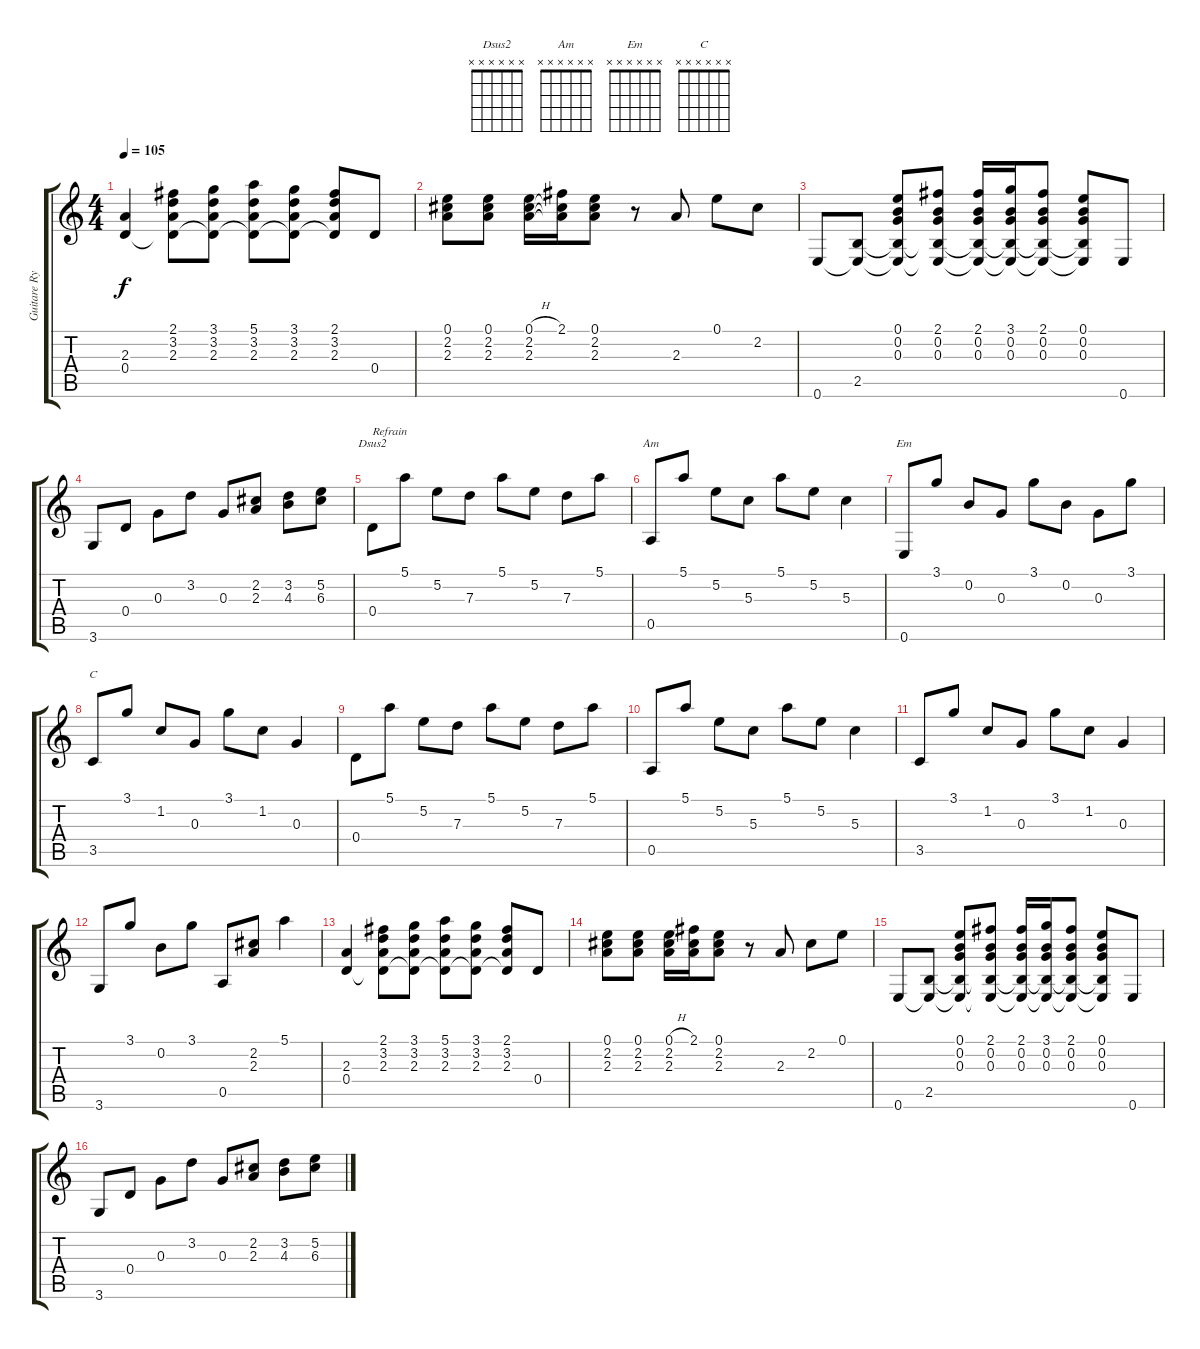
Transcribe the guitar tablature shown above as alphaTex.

\track ("Guitare Rythme" "Guitare Ry") {instrument electricguitarjazz}
\staff {score tabs}
\tuning (E4 B3 G3 D3 A2 E2) {hide}
\chord ("Dsus2" x x x x x x)
\chord ("Am" x x x x x x)
\chord ("Em" x x x x x x)
\chord ("C" x x x x x x)
\ts (4 4)
\tempo 105
\clef g2
\ks c
(2.3 0.4).4{dy f} (2.1 3.2 2.3 0.4{t}).8 (3.1 3.2 2.3 0.4{t}).8 (5.1 3.2 2.3 0.4{t}).8 (3.1 3.2 2.3 0.4{t}).8 (2.1 3.2 2.3 0.4{t}).8 0.4.8 |
(0.1 2.2 2.3).8 (0.1 2.2 2.3).8 (0.1{h} 2.2{h} 2.3{h}).16 (2.1 2.2{t} 2.3{t}).16 (0.1 2.2 2.3).8 r.8 2.3.8 0.1.8 2.2.8 |
0.6.8 (2.5 0.6{t}).8 (0.1 0.2 0.3 2.5{t} 0.6{t}).8 (2.1 0.2 0.3 2.5{t} 0.6{t}).8 (2.1 0.2 0.3 2.5{t} 0.6{t}).16 (3.1 0.2 0.3 2.5{t} 0.6{t}).16 (2.1 0.2 0.3 2.5{t} 0.6{t}).8 (0.1 0.2 0.3 2.5{t} 0.6{t}).8 0.6.8 |
3.6.8 0.4.8 0.3.8 3.2.8 0.3.8 (2.2 2.3).8 (3.2 4.3).8 (5.2 6.3).8 |
0.4.8{ch "Dsus2" txt "Refrain" instrument electricguitarclean} 5.1.8 5.2.8 7.3.8 5.1.8 5.2.8 7.3.8 5.1.8 |
0.5.8{ch "Am"} 5.1.8 5.2.8 5.3.8 5.1.8 5.2.8 5.3.4 |
0.6.8{ch "Em"} 3.1.8 0.2.8 0.3.8 3.1.8 0.2.8 0.3.8 3.1.8 |
3.5.8{ch "C"} 3.1.8 1.2.8 0.3.8 3.1.8 1.2.8 0.3.4 |
0.4.8 5.1.8 5.2.8 7.3.8 5.1.8 5.2.8 7.3.8 5.1.8 |
0.5.8 5.1.8 5.2.8 5.3.8 5.1.8 5.2.8 5.3.4 |
3.5.8 3.1.8 1.2.8 0.3.8 3.1.8 1.2.8 0.3.4 |
3.6.8 3.1.8 0.2.8 3.1.8 0.5.8 (2.2 2.3).8 5.1.4 |
(2.3 0.4).4{instrument electricguitarjazz} (2.1 3.2 2.3 0.4{t}).8 (3.1 3.2 2.3 0.4{t}).8 (5.1 3.2 2.3 0.4{t}).8 (3.1 3.2 2.3 0.4{t}).8 (2.1 3.2 2.3 0.4{t}).8 0.4.8 |
(0.1 2.2 2.3).8 (0.1 2.2 2.3).8 (0.1{h} 2.2{h} 2.3{h}).16 (2.1 2.2{t} 2.3{t}).16 (0.1 2.2 2.3).8 r.8 2.3.8 2.2.8 0.1.8 |
0.6.8 (2.5 0.6{t}).8 (0.1 0.2 0.3 2.5{t} 0.6{t}).8 (2.1 0.2 0.3 2.5{t} 0.6{t}).8 (2.1 0.2 0.3 2.5{t} 0.6{t}).16 (3.1 0.2 0.3 2.5{t} 0.6{t}).16 (2.1 0.2 0.3 2.5{t} 0.6{t}).8 (0.1 0.2 0.3 2.5{t} 0.6{t}).8 0.6.8 |
3.6.8 0.4.8 0.3.8 3.2.8 0.3.8 (2.2 2.3).8 (3.2 4.3).8 (5.2 6.3).8
